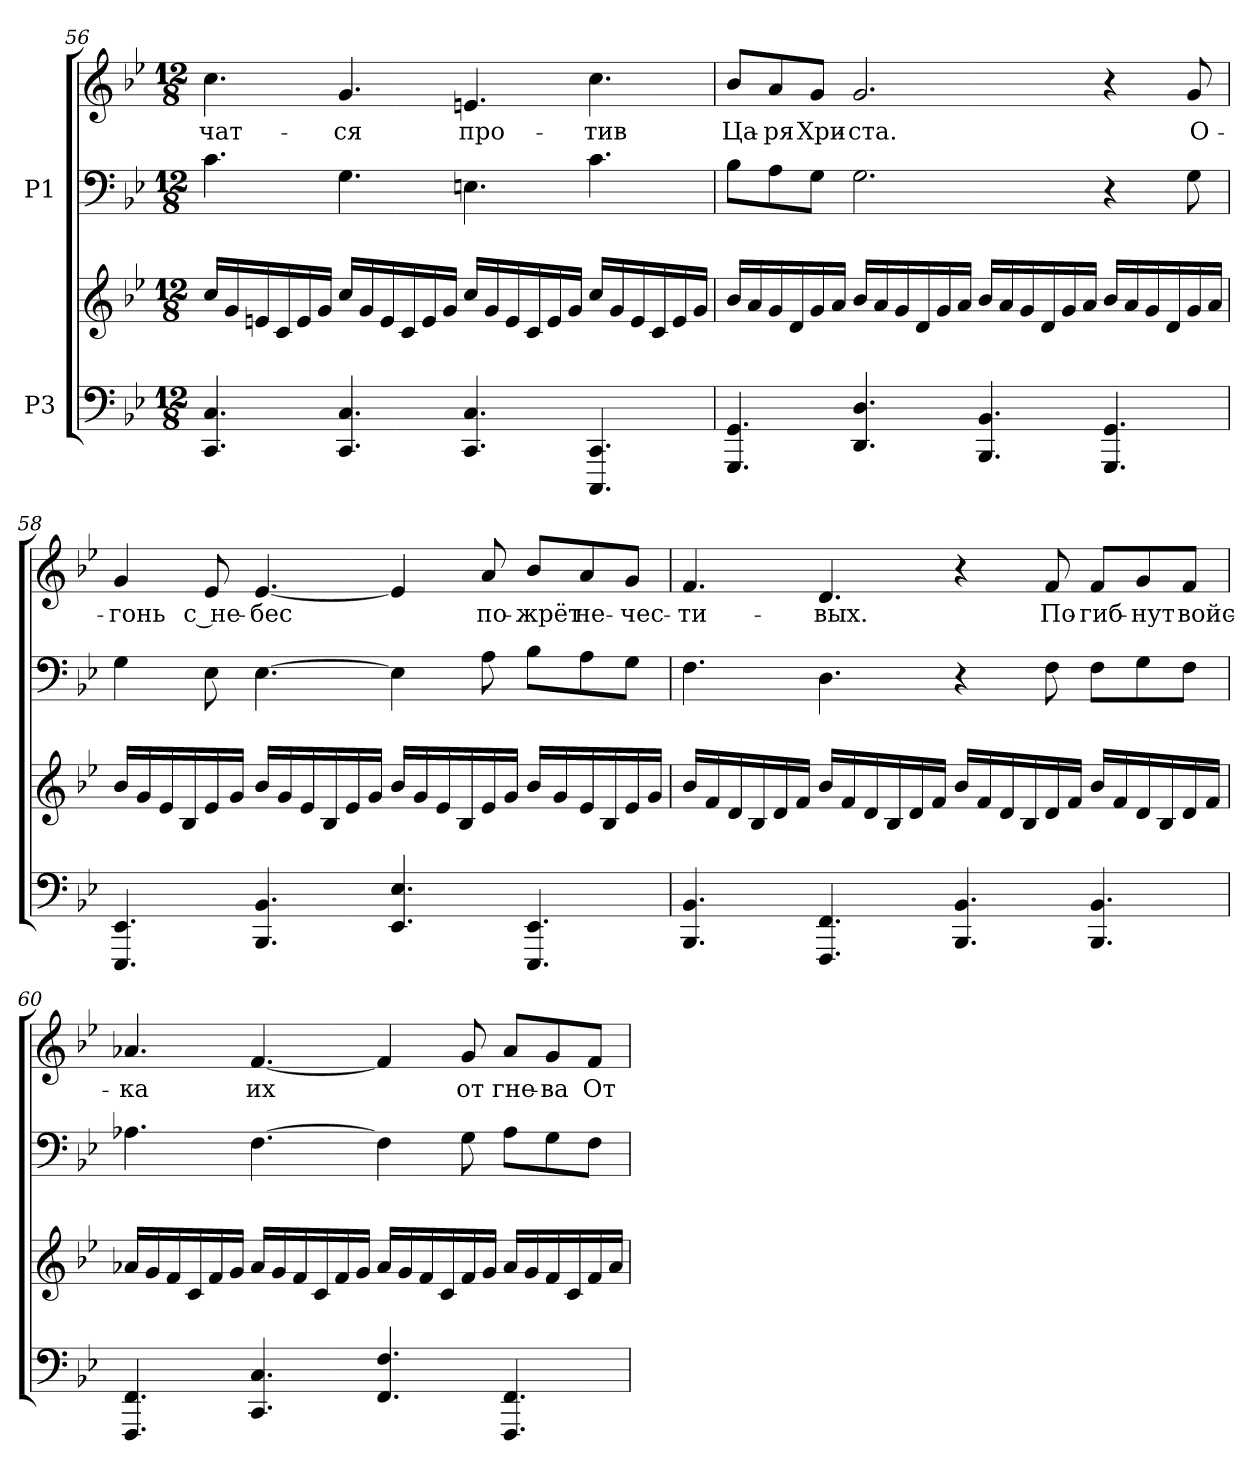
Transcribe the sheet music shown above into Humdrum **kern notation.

**kern	**kern	**kern	**kern	**text
*part2	*part2	*part1	*part1	*part1
*staff4	*staff3	*staff2	*staff1	*staff1
*I"P3	*	*I"P1	*	*
*clefF4	*clefG2	*clefF4	*clefG2	*
*k[b-e-]	*k[b-e-]	*k[b-e-]	*k[b-e-]	*
*g:	*g:	*g:	*g:	*
*M12/8	*M12/8	*M12/8	*M12/8	*
=56	=56	=56	=56	=56
!	!	!	!	!LO:LY:b:color=#000000
4.CCi/ 4.Ci	16cci/LL	4.ci\	4.cci\	-чат-
.	16gi/	.	.	.
.	16eni/	.	.	.
.	16ci/	.	.	.
.	16ei/	.	.	.
.	16gi/JJ	.	.	.
!	!	!	!	!LO:LY:b:color=#000000
4.CCi/ 4.Ci	16cci/LL	4.Gi\	4.gi/	-ся
.	16gi/	.	.	.
.	16ei/	.	.	.
.	16ci/	.	.	.
.	16ei/	.	.	.
.	16gi/JJ	.	.	.
!	!	!	!	!LO:LY:b:color=#000000
4.CCi/ 4.Ci	16cci/LL	4.Eni\	4.eni/	про-
.	16gi/	.	.	.
.	16ei/	.	.	.
.	16ci/	.	.	.
.	16ei/	.	.	.
.	16gi/JJ	.	.	.
!	!	!	!	!LO:LY:b:color=#000000
4.CCCi/ 4.CCi	16cci/LL	4.ci\	4.cci\	-тив
.	16gi/	.	.	.
.	16ei/	.	.	.
.	16ci/	.	.	.
.	16ei/	.	.	.
.	16gi/JJ	.	.	.
!!LO:LB:g=z
=57	=57	=57	=57	=57
!	!	!	!	!LO:LY:b:color=#000000
4.GGGi/ 4.GGi	16b-i/LL	8B-i\L	8b-i/L	Ца-
.	16ai/	.	.	.
!	!	!	!	!LO:LY:b:color=#000000
.	16gi/	8Ai\	8ai/	-ря
.	16di/	.	.	.
!	!	!	!	!LO:LY:b:color=#000000
.	16gi/	8Gi\J	8gi/J	Хри-
.	16ai/JJ	.	.	.
!	!	!	!	!LO:LY:b:color=#000000
4.DDi/ 4.Di	16b-i/LL	2.Gi\	2.gi/	-ста.
.	16ai/	.	.	.
.	16gi/	.	.	.
.	16di/	.	.	.
.	16gi/	.	.	.
.	16ai/JJ	.	.	.
4.BBB-i/ 4.BB-i	16b-i/LL	.	.	.
.	16ai/	.	.	.
.	16gi/	.	.	.
.	16di/	.	.	.
.	16gi/	.	.	.
.	16ai/JJ	.	.	.
4.GGGi/ 4.GGi	16b-i/LL	4r	4r	.
.	16ai/	.	.	.
.	16gi/	.	.	.
.	16di/	.	.	.
!	!	!	!	!LO:LY:b:color=#000000
.	16gi/	8Gi\	8gi/	О-
.	16ai/JJ	.	.	.
=58	=58	=58	=58	=58
!	!	!	!	!LO:LY:b:color=#000000
4.EEE-i/ 4.EE-i	16b-i/LL	4Gi\	4gi/	-гонь
.	16gi/	.	.	.
.	16e-i/	.	.	.
.	16B-i/	.	.	.
!	!	!	!	!LO:LY:b:color=#000000
.	16e-i/	8E-i\	8e-i/	с не-
.	16gi/JJ	.	.	.
!	!	!	!	!LO:LY:b:color=#000000
4.BBB-i/ 4.BB-i	16b-i/LL	[>4.E-i\	[<4.e-i/	-бес
.	16gi/	.	.	.
.	16e-i/	.	.	.
.	16B-i/	.	.	.
.	16e-i/	.	.	.
.	16gi/JJ	.	.	.
4.EE-i/ 4.E-i	16b-i/LL	4E-i\]	4e-i/]	.
.	16gi/	.	.	.
.	16e-i/	.	.	.
.	16B-i/	.	.	.
!	!	!	!	!LO:LY:b:color=#000000
.	16e-i/	8Ai\	8ai/	по-
.	16gi/JJ	.	.	.
!	!	!	!	!LO:LY:b:color=#000000
4.EEE-i/ 4.EE-i	16b-i/LL	8B-i\L	8b-i/L	-жрёт
.	16gi/	.	.	.
!	!	!	!	!LO:LY:b:color=#000000
.	16e-i/	8Ai\	8ai/	не-
.	16B-i/	.	.	.
!	!	!	!	!LO:LY:b:color=#000000
.	16e-i/	8Gi\J	8gi/J	-чес-
.	16gi/JJ	.	.	.
!!LO:PB:g=z
=59	=59	=59	=59	=59
!	!	!	!	!LO:LY:b:color=#000000
4.BBB-i/ 4.BB-i	16b-i/LL	4.Fi\	4.fi/	-ти-
.	16fi/	.	.	.
.	16di/	.	.	.
.	16B-i/	.	.	.
.	16di/	.	.	.
.	16fi/JJ	.	.	.
!	!	!	!	!LO:LY:b:color=#000000
4.FFFi/ 4.FFi	16b-i/LL	4.Di\	4.di/	-вых.
.	16fi/	.	.	.
.	16di/	.	.	.
.	16B-i/	.	.	.
.	16di/	.	.	.
.	16fi/JJ	.	.	.
4.BBB-i/ 4.BB-i	16b-i/LL	4r	4r	.
.	16fi/	.	.	.
.	16di/	.	.	.
.	16B-i/	.	.	.
!	!	!	!	!LO:LY:b:color=#000000
.	16di/	8Fi\	8fi/	По-
.	16fi/JJ	.	.	.
!	!	!	!	!LO:LY:b:color=#000000
4.BBB-i/ 4.BB-i	16b-i/LL	8Fi\L	8fi/L	-гиб-
.	16fi/	.	.	.
!	!	!	!	!LO:LY:b:color=#000000
.	16di/	8Gi\	8gi/	-нут
.	16B-i/	.	.	.
!	!	!	!	!LO:LY:b:color=#000000
.	16di/	8Fi\J	8fi/J	войс-
.	16fi/JJ	.	.	.
=60	=60	=60	=60	=60
!	!	!	!	!LO:LY:b:color=#000000
4.FFFi/ 4.FFi	16a-Xi/LL	4.A-Xi\	4.a-Xi/	-ка
.	16gi/	.	.	.
.	16fi/	.	.	.
.	16ci/	.	.	.
.	16fi/	.	.	.
.	16gi/JJ	.	.	.
!	!	!	!	!LO:LY:b:color=#000000
4.CCi/ 4.Ci	16a-i/LL	[>4.Fi\	[<4.fi/	их
.	16gi/	.	.	.
.	16fi/	.	.	.
.	16ci/	.	.	.
.	16fi/	.	.	.
.	16gi/JJ	.	.	.
4.FFi/ 4.Fi	16a-i/LL	4Fi\]	4fi/]	.
.	16gi/	.	.	.
.	16fi/	.	.	.
.	16ci/	.	.	.
!	!	!	!	!LO:LY:b:color=#000000
.	16fi/	8Gi\	8gi/	от
.	16gi/JJ	.	.	.
!	!	!	!	!LO:LY:b:color=#000000
4.FFFi/ 4.FFi	16a-i/LL	8A-i\L	8a-i/L	гне-
.	16gi/	.	.	.
!	!	!	!	!LO:LY:b:color=#000000
.	16fi/	8Gi\	8gi/	-ва
.	16ci/	.	.	.
!	!	!	!	!LO:LY:b:color=#000000
.	16fi/	8Fi\J	8fi/J	От-
.	16a-i/JJ	.	.	.
=	=	=	=	=
*-	*-	*-	*-	*-
